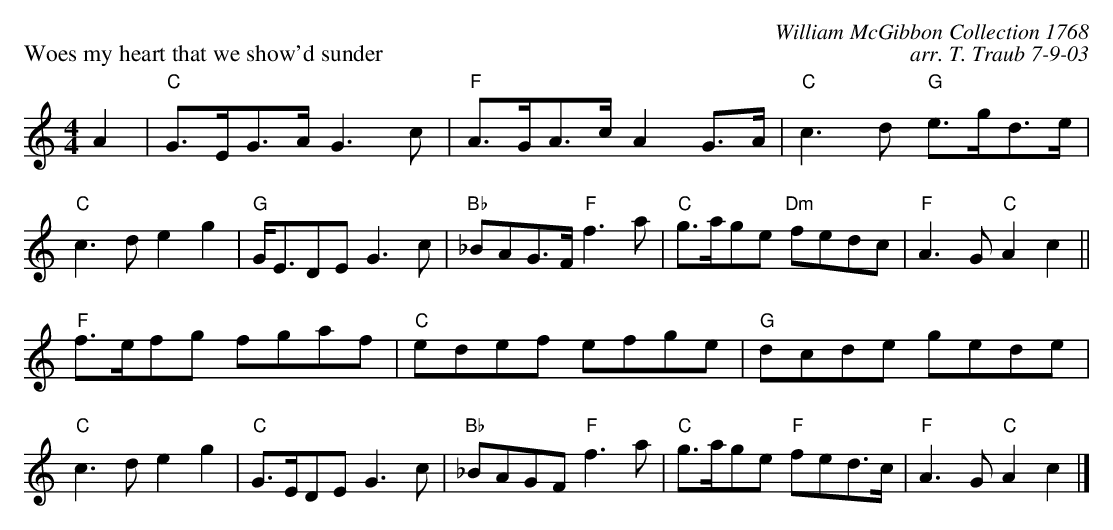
X:1
P: Woes my heart that we show'd sunder
C: William McGibbon Collection 1768
C: arr. T. Traub 7-9-03
M: 4/4
K: C
L: 1/8
A2|"C"G>EG>A G3 c|"F"A>GA>c A2 G>A|"C"c3 d "G"e>gd>e|"C"c3 d e2 g2|"G"G<EDE G3 c|"Bb" _BAG>F "F"f3 a|"C"g>age "Dm"fedc|"F"A3 G "C"A2 c2||
"F"f>efg fgaf|"C"edef efge|"G"dcde gede|"C"c3 d e2 g2|"C"G>EDE G3 c|"Bb"_BAGF "F"f3 a|"C"g>age "F"fed>c|"F"A3 G "C"A2 c2 |]
